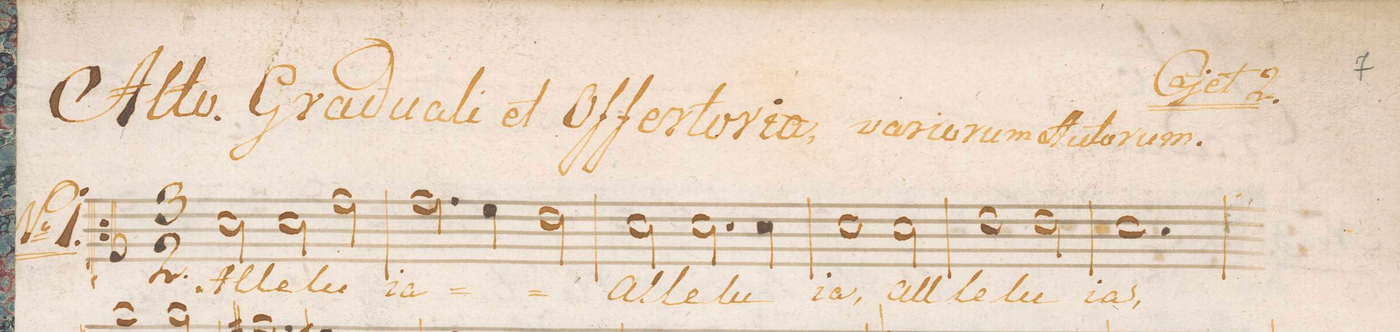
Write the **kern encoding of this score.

**kern	**text
*I"Alto.	*
*clefC3	*
*k[]	*
*M3/2	*
*2\right	*
2d\	Al-
2d\	-le-
2g\	-lu-
=2	=2
2.g\	-ia
4f\	.
2e\	.
=3	=3
2d\	al-
2.d\	-le-
4d\	-lu-
=4	=4
1d	-ia,
2d\	all-
=5	=5
1e	-le-
2e\	-lu-
=6	=6
1.d	-ia,
=7	=7
*-	*-
